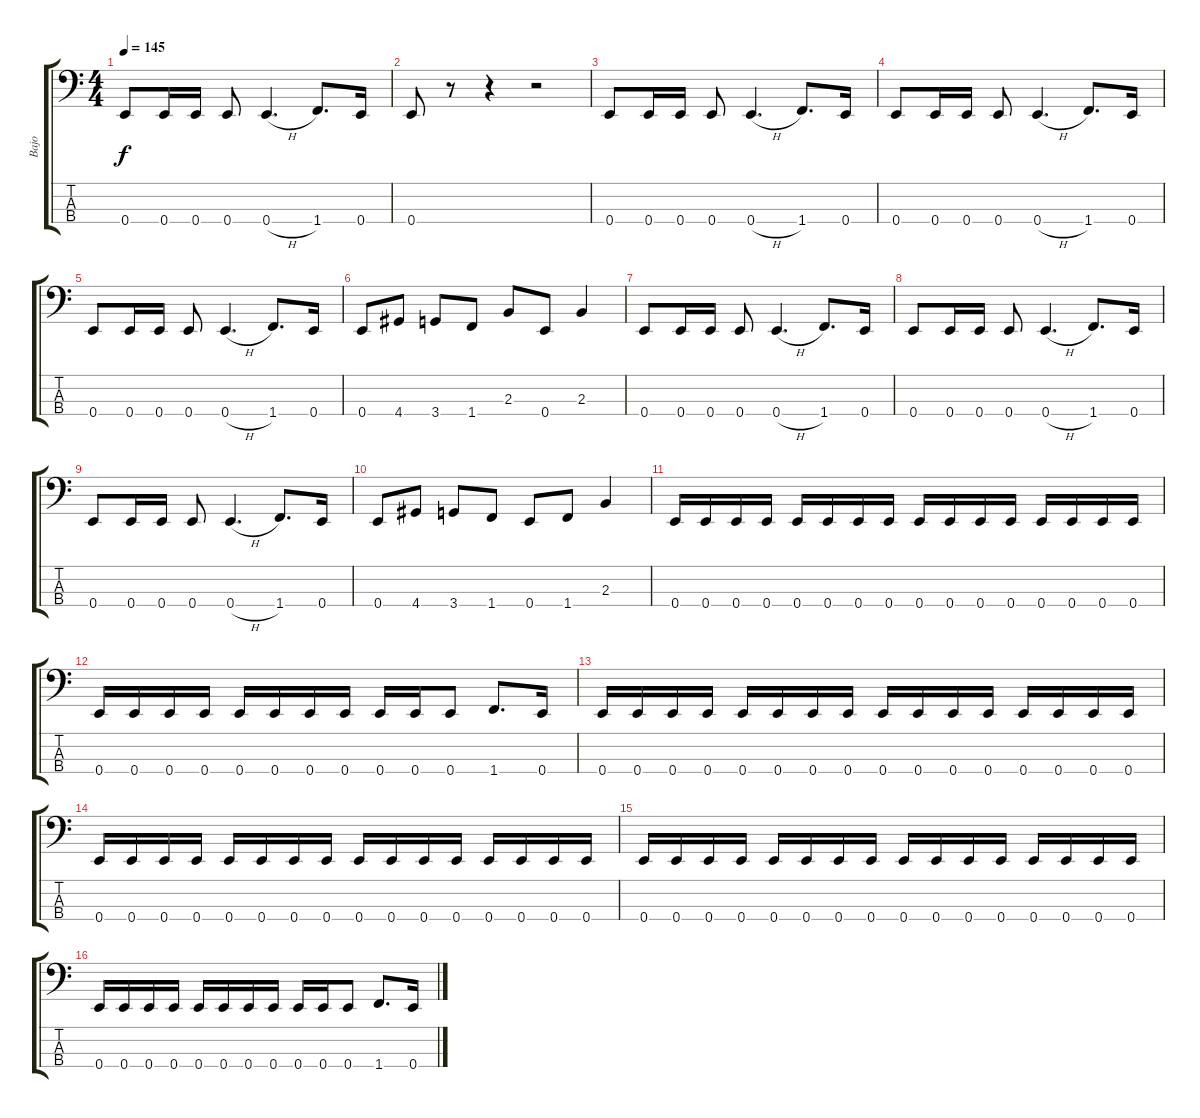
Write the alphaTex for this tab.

\track ("Bajo" "Bajo") {instrument electricbasspick}
\staff {score tabs}
\tuning (G2 D2 A1 E1) {hide}
\ts (4 4)
\tempo 145
\clef f4
\ks c
0.4.8{dy f} 0.4.16 0.4.16 0.4.8 0.4{h}.4{d} 1.4.8{d} 0.4.16 |
0.4.8 r.8 r.4 r.2 |
0.4.8 0.4.16 0.4.16 0.4.8 0.4{h}.4{d} 1.4.8{d} 0.4.16 |
0.4.8 0.4.16 0.4.16 0.4.8 0.4{h}.4{d} 1.4.8{d} 0.4.16 |
0.4.8 0.4.16 0.4.16 0.4.8 0.4{h}.4{d} 1.4.8{d} 0.4.16 |
0.4.8 4.4.8 3.4.8 1.4.8 2.3.8 0.4.8 2.3.4 |
0.4.8 0.4.16 0.4.16 0.4.8 0.4{h}.4{d} 1.4.8{d} 0.4.16 |
0.4.8 0.4.16 0.4.16 0.4.8 0.4{h}.4{d} 1.4.8{d} 0.4.16 |
0.4.8 0.4.16 0.4.16 0.4.8 0.4{h}.4{d} 1.4.8{d} 0.4.16 |
0.4.8 4.4.8 3.4.8 1.4.8 0.4.8 1.4.8 2.3.4 |
0.4.16 0.4.16 0.4.16 0.4.16 0.4.16 0.4.16 0.4.16 0.4.16 0.4.16 0.4.16 0.4.16 0.4.16 0.4.16 0.4.16 0.4.16 0.4.16 |
0.4.16 0.4.16 0.4.16 0.4.16 0.4.16 0.4.16 0.4.16 0.4.16 0.4.16 0.4.16 0.4.8 1.4.8{d} 0.4.16 |
0.4.16 0.4.16 0.4.16 0.4.16 0.4.16 0.4.16 0.4.16 0.4.16 0.4.16 0.4.16 0.4.16 0.4.16 0.4.16 0.4.16 0.4.16 0.4.16 |
0.4.16 0.4.16 0.4.16 0.4.16 0.4.16 0.4.16 0.4.16 0.4.16 0.4.16 0.4.16 0.4.16 0.4.16 0.4.16 0.4.16 0.4.16 0.4.16 |
0.4.16 0.4.16 0.4.16 0.4.16 0.4.16 0.4.16 0.4.16 0.4.16 0.4.16 0.4.16 0.4.16 0.4.16 0.4.16 0.4.16 0.4.16 0.4.16 |
0.4.16 0.4.16 0.4.16 0.4.16 0.4.16 0.4.16 0.4.16 0.4.16 0.4.16 0.4.16 0.4.8 1.4.8{d} 0.4.16
